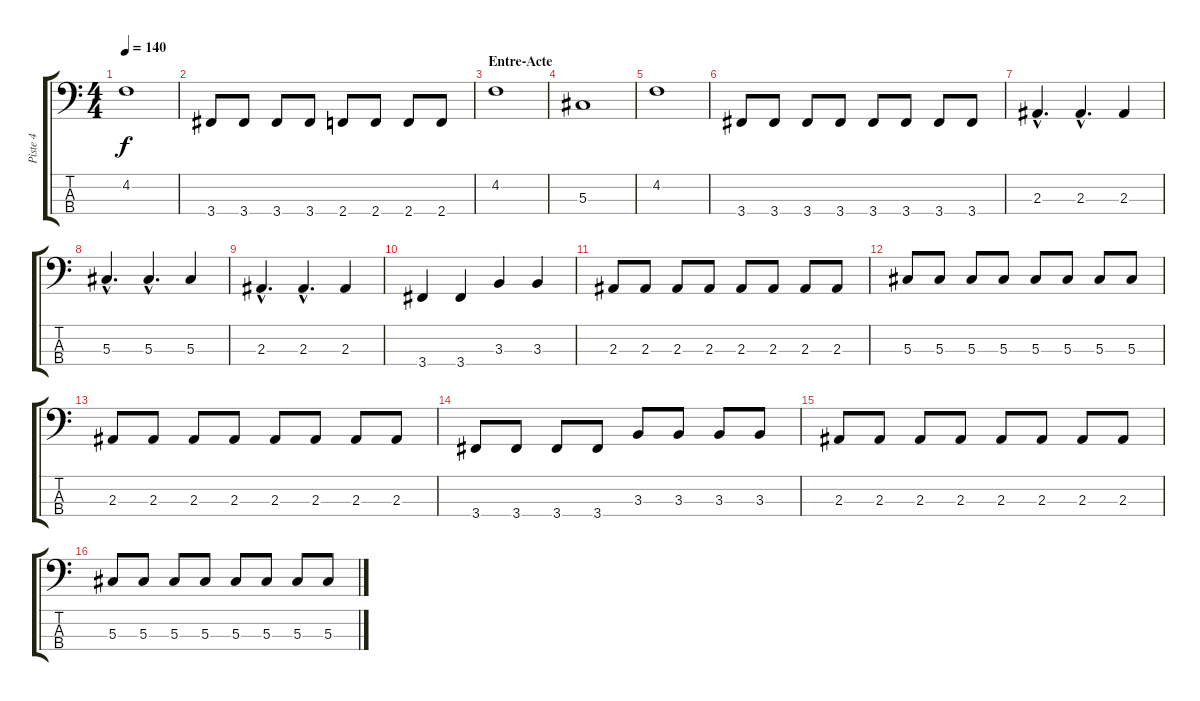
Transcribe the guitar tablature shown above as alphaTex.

\track ("Piste 4" "Piste 4") {instrument electricbassfinger}
\staff {score tabs}
\tuning (Gb2 Db2 Ab1 Eb1) {hide}
\ts (4 4)
\tempo 140
\clef f4
\ks c
4.2.1{dy f} |
3.4.8 3.4.8 3.4.8 3.4.8 2.4.8 2.4.8 2.4.8 2.4.8 |
\section ("" "Entre-Acte")
4.2.1 |
5.3.1 |
4.2.1 |
3.4.8 3.4.8 3.4.8 3.4.8 3.4.8 3.4.8 3.4.8 3.4.8 |
2.3{hac}.4{d} 2.3{hac}.4{d} 2.3.4 |
5.3{hac}.4{d} 5.3{hac}.4{d} 5.3.4 |
2.3{hac}.4{d} 2.3{hac}.4{d} 2.3.4 |
3.4.4 3.4.4 3.3.4 3.3.4 |
2.3.8 2.3.8 2.3.8 2.3.8 2.3.8 2.3.8 2.3.8 2.3.8 |
5.3.8 5.3.8 5.3.8 5.3.8 5.3.8 5.3.8 5.3.8 5.3.8 |
2.3.8 2.3.8 2.3.8 2.3.8 2.3.8 2.3.8 2.3.8 2.3.8 |
3.4.8 3.4.8 3.4.8 3.4.8 3.3.8 3.3.8 3.3.8 3.3.8 |
2.3.8 2.3.8 2.3.8 2.3.8 2.3.8 2.3.8 2.3.8 2.3.8 |
5.3.8 5.3.8 5.3.8 5.3.8 5.3.8 5.3.8 5.3.8 5.3.8
